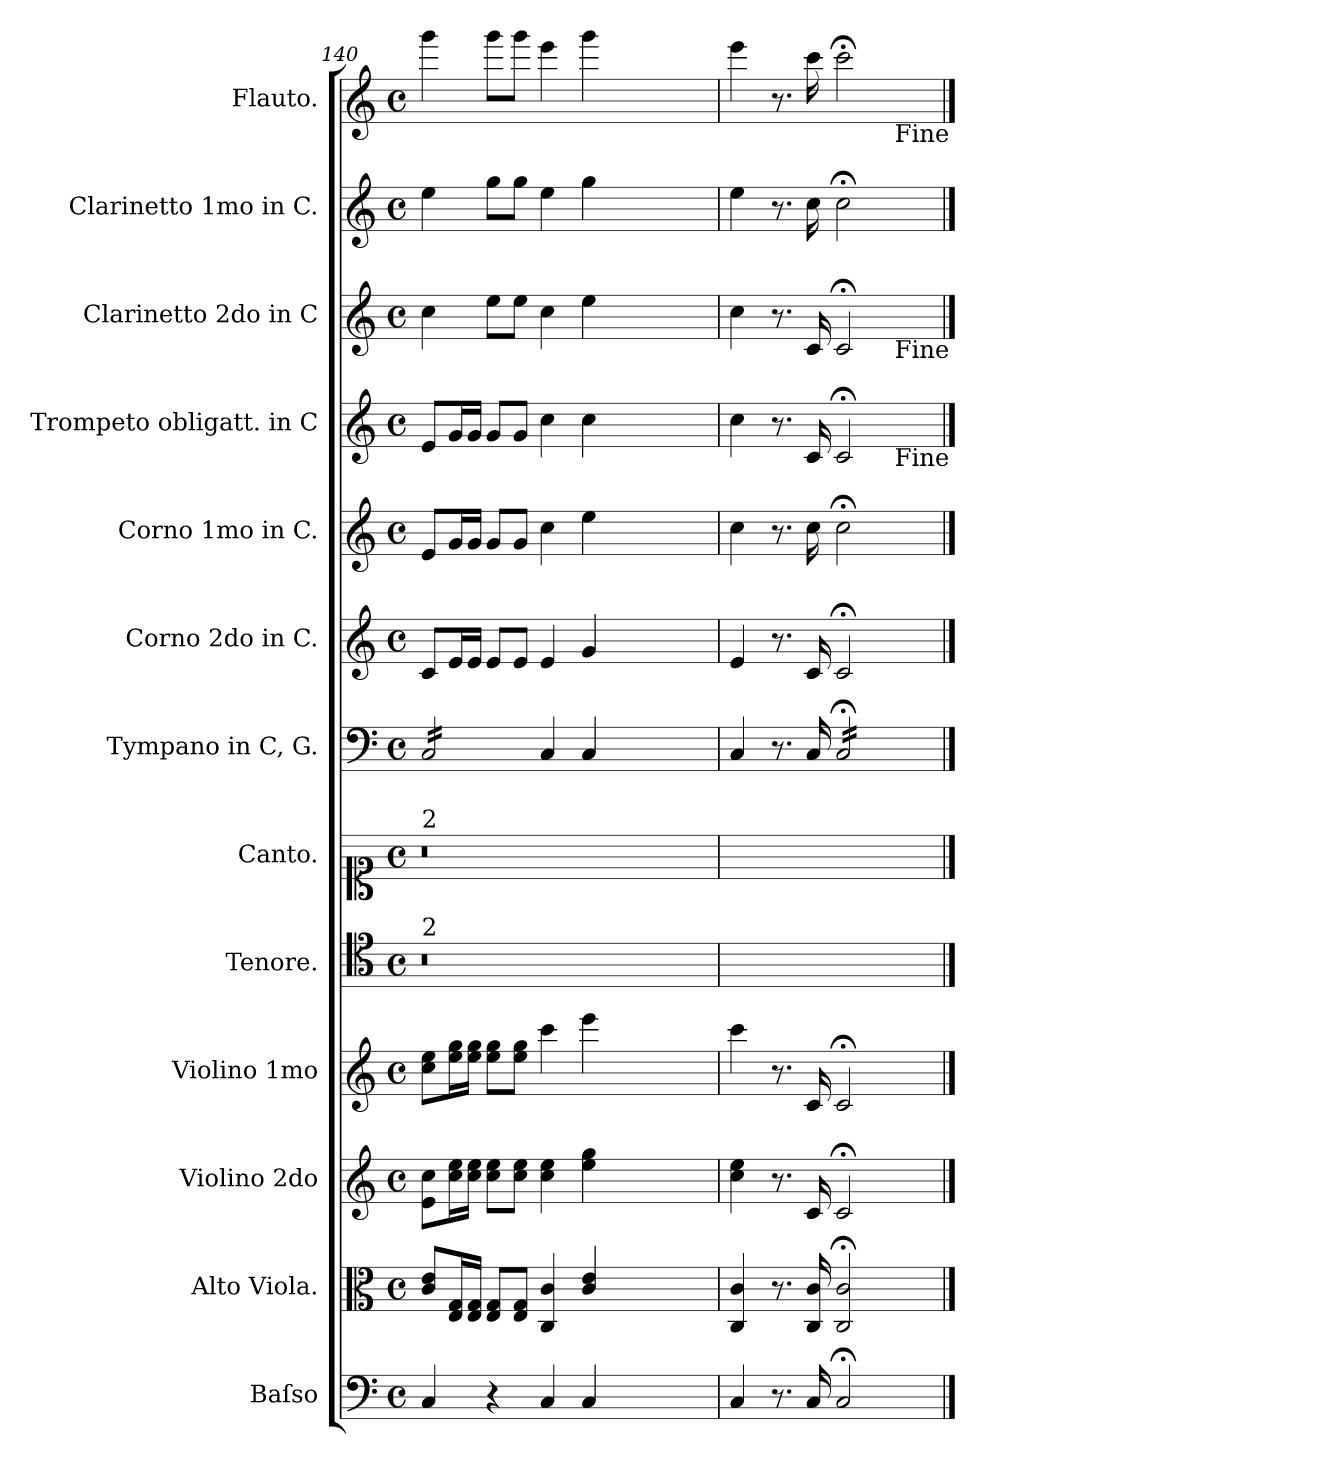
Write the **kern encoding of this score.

**kern	**kern	**kern	**kern	**kern	**kern	**kern	**kern	**kern	**kern	**kern	**kern	**kern
*part13	*part12	*part11	*part10	*part9	*part8	*part7	*part6	*part5	*part4	*part3	*part2	*part1
*staff13	*staff12	*staff11	*staff10	*staff9	*staff8	*staff7	*staff6	*staff5	*staff4	*staff3	*staff2	*staff1
*I"Baſso	*I"Alto Viola.	*I"Violino 2do	*I"Violino 1mo	*I"Tenore.	*I"Canto.	*I"Tympano in C, G.	*I"Corno 2do in C.	*I"Corno 1mo in C.	*I"Trompeto obligatt. in C	*I"Clarinetto 2do in C	*I"Clarinetto 1mo in C.	*I"Flauto.
*I'b	*I'a-vla	*I'vl 2	*I'vl 1	*I'T	*	*	*I'cor 2	*I'cor 1	*I'tr	*I'cl 2	*I'cl 1	*I'fl
*clefF4	*clefC3	*clefG2	*clefG2	*clefC4	*clefC1	*clefF4	*clefG2	*clefG2	*clefG2	*clefG2	*clefG2	*clefG2
*k[]	*k[]	*k[]	*k[]	*k[]	*k[]	*k[]	*k[]	*k[]	*k[]	*k[]	*k[]	*k[]
*M4/4	*M4/4	*M4/4	*M4/4	*M4/4	*M4/4	*M4/4	*M4/4	*M4/4	*M4/4	*M4/4	*M4/4	*M4/4
*met(c)	*met(c)	*met(c)	*met(c)	*met(c)	*met(c)	*met(c)	*met(c)	*met(c)	*met(c)	*met(c)	*met(c)	*met(c)
=140	=140	=140	=140	=140	=140	=140	=140	=140	=140	=140	=140	=140
!	!	!	!	!	!LO:TX:a:t=2	!	!	!	!	!	!	!
!	!	!	!	!LO:TX:a:t=2	!	!	!	!	!	!	!	!
*	*	*	*	*	*	*tremolo	*	*	*	*	*	*
4C/	8c/ 8e/L	8e\ 8cc\L	8cc\ 8ee\L	0r	0r	16C/LL	8c/L	8e/L	8e/L	4cc\	4ee\	4ggg\
.	.	.	.	.	.	16C/	.	.	.	.	.	.
.	16E/ 16G/L	16cc\ 16ee\L	16ee\ 16gg\L	.	.	16C/	16e/L	16g/L	16g/L	.	.	.
.	16E/ 16G/JJ	16cc\ 16ee\JJ	16ee\ 16gg\JJ	.	.	16C/	16e/JJ	16g/JJ	16g/JJ	.	.	.
4r	8E/ 8G/L	8cc\ 8ee\L	8ee\ 8gg\L	.	.	16C/	8e/L	8g/L	8g/L	8ee\L	8gg\L	8ggg\L
.	.	.	.	.	.	16C/	.	.	.	.	.	.
.	8E/ 8G/J	8cc\ 8ee\J	8ee\ 8gg\J	.	.	16C/	8e/J	8g/J	8g/J	8ee\J	8gg\J	8ggg\J
.	.	.	.	.	.	16C/JJ	.	.	.	.	.	.
*	*	*	*	*	*	*Xtremolo	*	*	*	*	*	*
4C/	4C/ 4c/	4cc\ 4ee\	4ccc\	.	.	4C/	4e/	4cc\	4cc\	4cc\	4ee\	4eee\
4C/	4c/ 4e/	4ee\ 4gg\	4eee\	.	.	4C/	4g/	4ee\	4cc\	4ee\	4gg\	4ggg\
1ryy	1ryy	1ryy	1ryy	.	.	1ryy	1ryy	1ryy	1ryy	1ryy	1ryy	1ryy
=141	=141	=141	=141	=141	=141	=141	=141	=141	=141	=141	=141	=141
*	*	*	*	*	*	*	*	*	*^	*^	*	*^
4C/	4C/ 4c/	4cc\ 4ee\	4ccc\	1ryy	1ryy	4C/	4e/	4cc\	4cc\	2...ryy	4cc\	2...ryy	4ee\	4eee\	2...ryy
8.r	8.r	8.r	8.r	.	.	8.r	8.r	8.r	8.r	.	8.r	.	8.r	8.r	.
16C/	16C/ 16c/	16c/	16c/	.	.	16C/	16c/	16cc\	16c/	.	16c/	.	16cc\	16ccc\	.
*	*	*	*	*	*	*tremolo	*	*	*	*	*	*	*	*	*
2C;</	2C;</ 2c;</	2c;</	2c;</	.	.	16C;</LL	2c;</	2cc;<\	2c;</	.	2c;</	.	2cc;<\	2ccc;<\	.
.	.	.	.	.	.	16C;</	.	.	.	.	.	.	.	.	.
.	.	.	.	.	.	16C;</	.	.	.	.	.	.	.	.	.
.	.	.	.	.	.	16C;</	.	.	.	.	.	.	.	.	.
.	.	.	.	.	.	16C;</	.	.	.	.	.	.	.	.	.
.	.	.	.	.	.	16C;</	.	.	.	.	.	.	.	.	.
.	.	.	.	.	.	16C;</	.	.	.	.	.	.	.	.	.
!	!	!	!	!	!	!	!	!	!	!	!	!	!	!	!LO:TX:b:t=Fine
!	!	!	!	!	!	!	!	!	!	!	!	!LO:TX:b:t=Fine	!	!	!
!	!	!	!	!	!	!	!	!	!	!LO:TX:b:t=Fine	!	!	!	!	!
.	.	.	.	.	.	16C;</JJ	.	.	.	16ryy	.	16ryy	.	.	16ryy
*	*	*	*	*	*	*Xtremolo	*	*	*	*	*	*	*	*	*
*	*	*	*	*	*	*	*	*	*v	*v	*	*	*	*v	*v
*	*	*	*	*	*	*	*	*	*	*v	*v	*	*
==	==	==	==	==	==	==	==	==	==	==	==	==
*-	*-	*-	*-	*-	*-	*-	*-	*-	*-	*-	*-	*-
